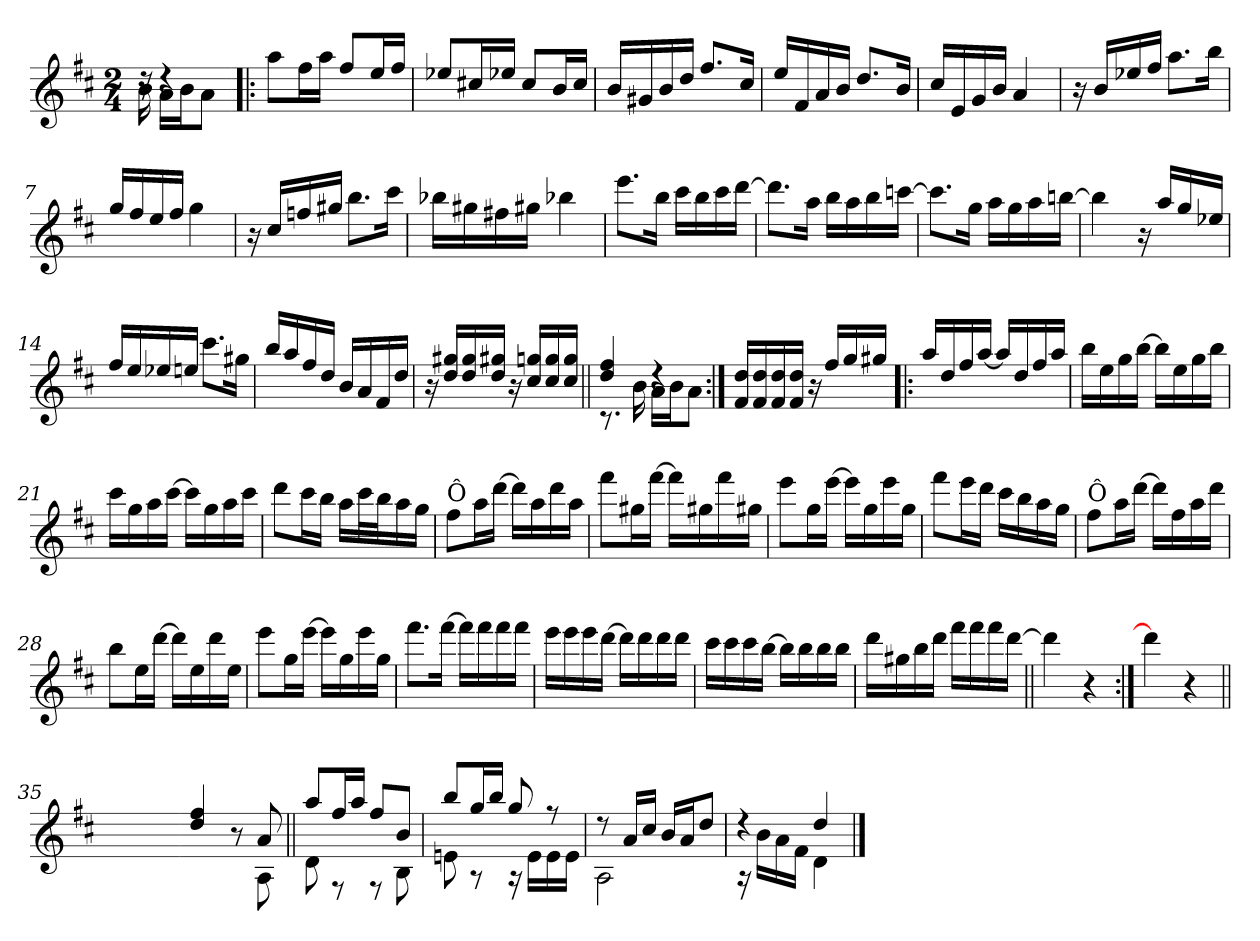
**kern
*part1
*staff1
*clefG2
*k[f#c#]
*D:
*M2/4
=
*^
16rdd	16b\
4rdd	16a\LL
.	16b\J
.	8a\J
*v	*v
=1!|:
8aa\L
16ff#\L
16aa\JJ
8ff#/L
16ee/L
16ff#/JJ
=2
8ee-X/L
16cc#X/L
16ee-X/JJ
8cc#/L
16b/L
16cc#/JJ
=3
16b/LL
16g#X/
16b/
16dd/JJ
8.ff#/L
16cc#/Jk
!!LO:LB:g=z
=4
16ee/LL
16f#/
16a/
16b/JJ
8.dd/L
16b/Jk
=5
16cc#/LL
16e/
16g/
16b/JJ
4a/
=6
16r
16b/LL
16ee-X/
16ff#/JJ
8.aa\L
16bb\Jk
=7
16gg/LL
16ff#/
16ee/
16ff#/JJ
4gg\
=8
16r
16cc#/LL
16ffn/
16gg#X/JJ
8.bb\L
16ccc#\Jk
!!LO:LB:g=z
=9
16bb-X\LL
16gg#X\
16ff#X\
16gg#X\JJ
4bb-X\
=10
8.eee\L
16bb\Jk
16ccc#\LL
16bb\
16ccc#\
[16ddd\JJ
=11
8.ddd\L]
16aa\Jk
16bb\LL
16aa\
16bb\
[16cccn\JJ
=12
8.cccn\L]
16gg\Jk
16aa\LL
16gg\
16aa\
[16bbn\JJ
=13
4bb\]
16r
16aa/LL
16gg/
16ee-X/JJ
!!LO:LB:g=z
=14
16ff#/LL
16ee/
16ee-X/
16een/JJ
8.ccc#\L
16gg#X\Jk
=15
16bb/LL
16aa/
16ff#/
16dd/JJ
16b/LL
16a/
16f#/
16dd/JJ
=16
16r
16dd/ 16gg#X/LL
16dd/ 16gg#/
16dd/ 16gg#X/JJ
16r
16cc#/ 16ggn/LL
16cc#/ 16gg/
16cc#/ 16gg/JJ
=17||
*^
4dd/ 4ff#/	8.rB
.	16b\
4rdd	16a\LL
.	16b\J
.	8a\J
*v	*v
!!LO:LB:g=z
=18:|!
16f#/ 16dd/LL
16f#/ 16dd/
16f#/ 16dd/
16f#/ 16dd/JJ
16r
16ff#/LL
16gg/
16gg#X/JJ
=19!|:
16aa/LL
16dd/
16ff#/
[16aa/JJ
16aa/LL]
16dd/
16ff#/
16aa/JJ
=20
16bb\LL
16ee\
16gg\
[16bb\JJ
16bb\LL]
16ee\
16gg\
16bb\JJ
=21
16ccc#\LL
16gg\
16aa\
[16ccc#\JJ
16ccc#\LL]
16gg\
16aa\
16ccc#\JJ
!!LO:LB:g=z
=22
8ddd\L
16ccc#\L
16bb\JJ
16aa\LL
32ccc#\L
32bb\J
16aa\
16gg\JJ
=23
!LO:TX:a:t=Ô
8ff#\L
16aa\L
[16ddd\JJ
16ddd\LL]
16aa\
16ddd\
16aa\JJ
=24
8fff#\L
16gg#X\L
[16fff#\JJ
16fff#\LL]
16gg#X\
16fff#\
16gg#X\JJ
=25
8eee\L
16gg\L
[16eee\JJ
16eee\LL]
16gg\
16eee\
16gg\JJ
=26
8fff#\L
16eee\L
16ddd\JJ
16ccc#\LL
16bb\
16aa\
16gg\JJ
!!LO:LB:g=z
=27
!LO:TX:a:t=Ô
8ff#\L
16aa\L
[16ddd\JJ
16ddd\LL]
16ff#\
16aa\
16ddd\JJ
=28
8bb\L
16ee\L
[16ddd\JJ
16ddd\LL]
16ee\
16ddd\
16ee\JJ
=29
8eee\L
16gg\L
[16eee\JJ
16eee\LL]
16gg\
16eee\
16gg\JJ
=30
8.fff#\L
[16fff#\Jk
16fff#\LL]
16fff#\
16fff#\
16fff#\JJ
=31
16eee\LL
16eee\
16eee\
[16ddd\JJ
16ddd\LL]
16ddd\
16ddd\
16ddd\JJ
!!LO:LB:g=z
=32
16ccc#\LL
16ccc#\
16ccc#\
[16bb\JJ
16bb\LL]
16bb\
16bb\
16bb\JJ
=33
16ddd\LL
16gg#X\
16bb\
16ddd\JJ
16fff#\LL
16fff#\
16fff#\
[16ddd\JJ
=34||
4ddd\]
4r
=35:|!
4ddd\]
4r
=35X351||
2ryy
!!LO:LB:g=z
=36-
*^
4dd/ 4ff#/	4ryy
8r	8ryy
8a/	8A\
=37||	=37||
8aa/L	8d\
16ff#/L	8rE
16aa/JJ	.
8ff#/L	8rE
8b/J	8B\
=38	=38
8bb/L	8en\
16gg/L	8rG
16bb/JJ	.
8gg/	16rG
.	16e\LL
8ree	16e\
.	16e\JJ
=39	=39
8rdd	2A\
16a/LL	.
16cc#/JJ	.
16b/LL	.
16a/J	.
8dd/J	.
=40	=40
4rdd	16rA
.	16b\LL
.	16a\
.	16f#\JJ
4dd/	4d\
*v	*v
==
*-
